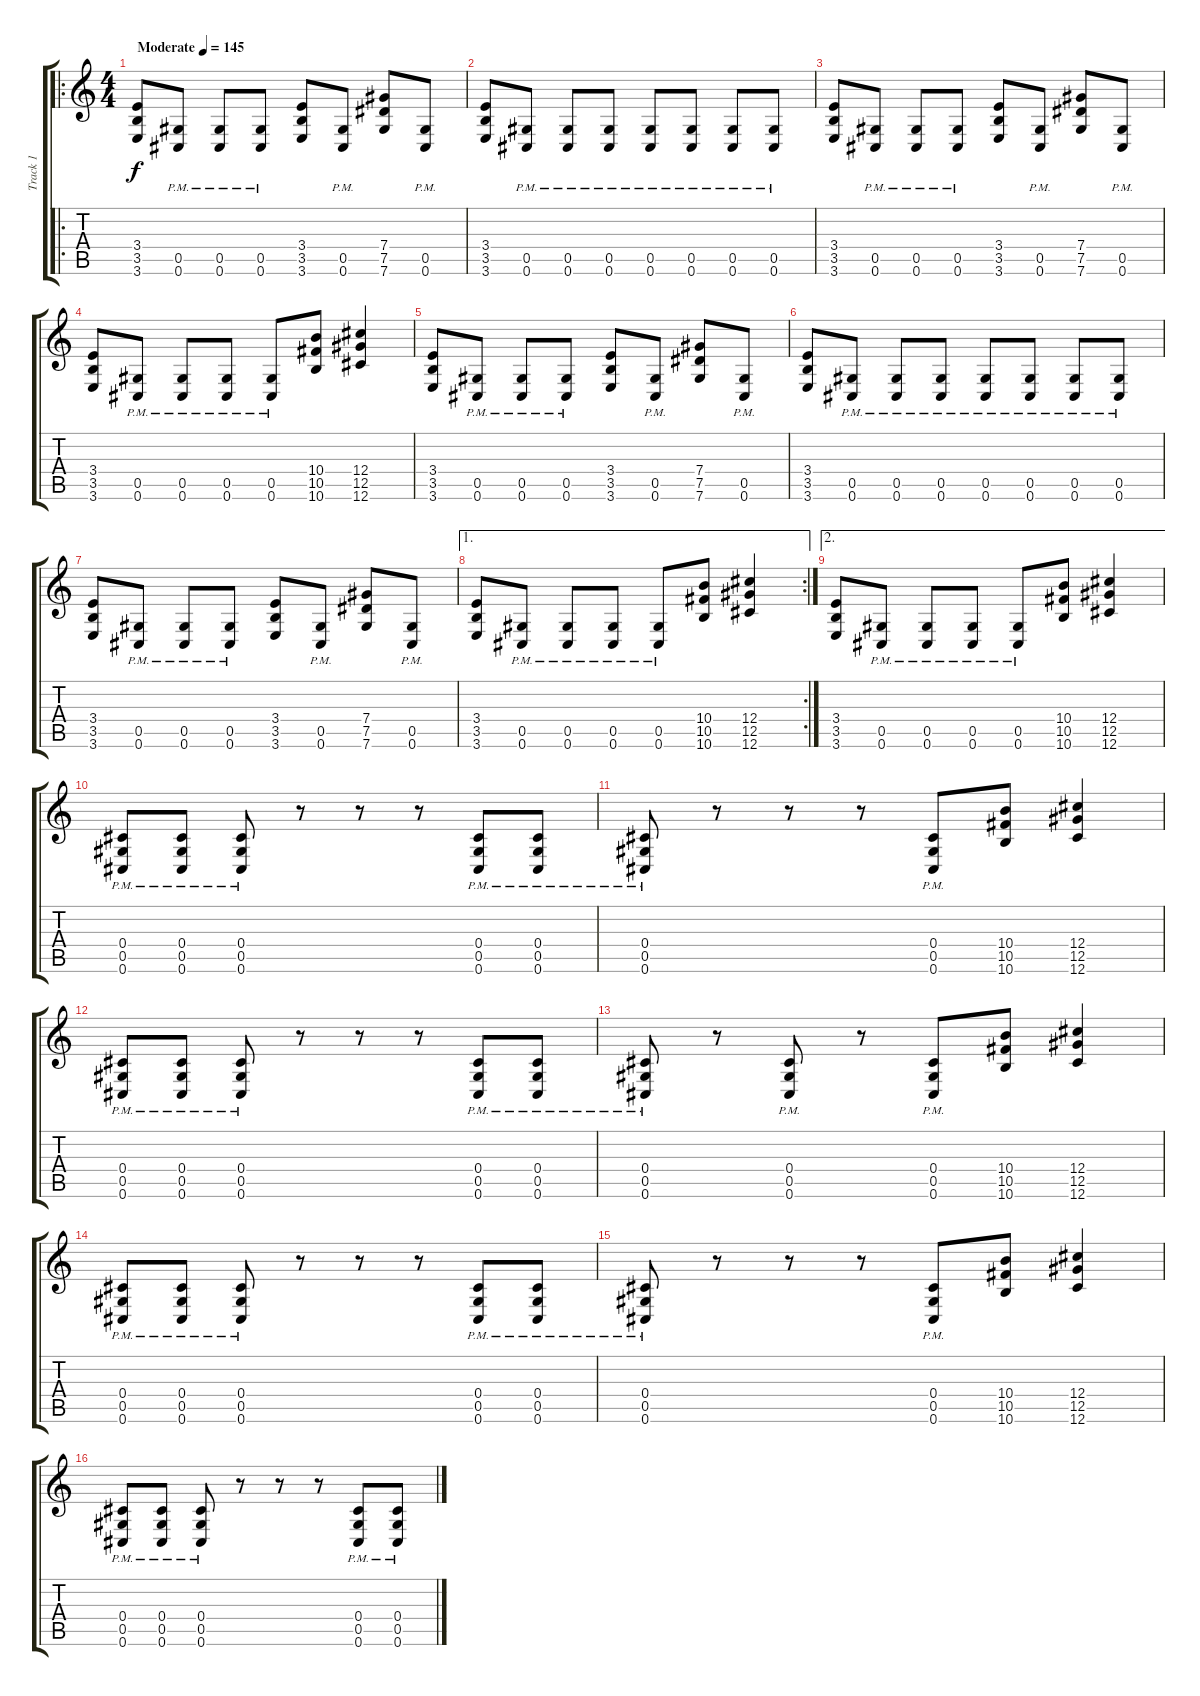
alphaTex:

\track ("Track 1" "Track 1") {instrument distortionguitar}
\staff {score tabs}
\tuning (Eb4 Bb3 Gb3 Db3 Ab2 Db2) {hide}
\ro
\ts (4 4)
\tempo (145 "Moderate")
\clef g2
\ks c
(3.4 3.5 3.6).8{dy f instrument distortionguitar} (0.5{pm} 0.6{pm}).8 (0.5{pm} 0.6{pm}).8 (0.5{pm} 0.6{pm}).8 (3.4 3.5 3.6).8 (0.5{pm} 0.6{pm}).8 (7.4 7.5 7.6).8 (0.5{pm} 0.6{pm}).8 |
(3.4 3.5 3.6).8 (0.5{pm} 0.6{pm}).8 (0.5{pm} 0.6{pm}).8 (0.5{pm} 0.6{pm}).8 (0.5{pm} 0.6{pm}).8 (0.5{pm} 0.6{pm}).8 (0.5{pm} 0.6{pm}).8 (0.5{pm} 0.6{pm}).8 |
(3.4 3.5 3.6).8 (0.5{pm} 0.6{pm}).8 (0.5{pm} 0.6{pm}).8 (0.5{pm} 0.6{pm}).8 (3.4 3.5 3.6).8 (0.5{pm} 0.6{pm}).8 (7.4 7.5 7.6).8 (0.5{pm} 0.6{pm}).8 |
(3.4 3.5 3.6).8 (0.5{pm} 0.6{pm}).8 (0.5{pm} 0.6{pm}).8 (0.5{pm} 0.6{pm}).8 (0.5{pm} 0.6{pm}).8 (10.4 10.5 10.6).8 (12.4 12.5 12.6).4 |
(3.4 3.5 3.6).8 (0.5{pm} 0.6{pm}).8 (0.5{pm} 0.6{pm}).8 (0.5{pm} 0.6{pm}).8 (3.4 3.5 3.6).8 (0.5{pm} 0.6{pm}).8 (7.4 7.5 7.6).8 (0.5{pm} 0.6{pm}).8 |
(3.4 3.5 3.6).8 (0.5{pm} 0.6{pm}).8 (0.5{pm} 0.6{pm}).8 (0.5{pm} 0.6{pm}).8 (0.5{pm} 0.6{pm}).8 (0.5{pm} 0.6{pm}).8 (0.5{pm} 0.6{pm}).8 (0.5{pm} 0.6{pm}).8 |
(3.4 3.5 3.6).8 (0.5{pm} 0.6{pm}).8 (0.5{pm} 0.6{pm}).8 (0.5{pm} 0.6{pm}).8 (3.4 3.5 3.6).8 (0.5{pm} 0.6{pm}).8 (7.4 7.5 7.6).8 (0.5{pm} 0.6{pm}).8 |
\ae 1
\rc 2
(3.4 3.5 3.6).8 (0.5{pm} 0.6{pm}).8 (0.5{pm} 0.6{pm}).8 (0.5{pm} 0.6{pm}).8 (0.5{pm} 0.6{pm}).8 (10.4 10.5 10.6).8 (12.4 12.5 12.6).4 |
\ae 2
(3.4 3.5 3.6).8 (0.5{pm} 0.6{pm}).8 (0.5{pm} 0.6{pm}).8 (0.5{pm} 0.6{pm}).8 (0.5{pm} 0.6{pm}).8 (10.4 10.5 10.6).8 (12.4 12.5 12.6).4 |
(0.4{pm} 0.5{pm} 0.6{pm}).8 (0.4{pm} 0.5{pm} 0.6{pm}).8 (0.4{pm} 0.5{pm} 0.6{pm}).8 r.8 r.8 r.8 (0.4{pm} 0.5{pm} 0.6{pm}).8 (0.4{pm} 0.5{pm} 0.6{pm}).8 |
(0.4{pm} 0.5{pm} 0.6{pm}).8 r.8 r.8 r.8 (0.4{pm} 0.5{pm} 0.6{pm}).8 (10.4 10.5 10.6).8 (12.4 12.5 12.6).4 |
(0.4{pm} 0.5{pm} 0.6{pm}).8 (0.4{pm} 0.5{pm} 0.6{pm}).8 (0.4{pm} 0.5{pm} 0.6{pm}).8 r.8 r.8 r.8 (0.4{pm} 0.5{pm} 0.6{pm}).8 (0.4{pm} 0.5{pm} 0.6{pm}).8 |
(0.4{pm} 0.5{pm} 0.6{pm}).8 r.8 (0.4{pm} 0.5{pm} 0.6{pm}).8 r.8 (0.4{pm} 0.5{pm} 0.6{pm}).8 (10.4 10.5 10.6).8 (12.4 12.5 12.6).4 |
(0.4{pm} 0.5{pm} 0.6{pm}).8 (0.4{pm} 0.5{pm} 0.6{pm}).8 (0.4{pm} 0.5{pm} 0.6{pm}).8 r.8 r.8 r.8 (0.4{pm} 0.5{pm} 0.6{pm}).8 (0.4{pm} 0.5{pm} 0.6{pm}).8 |
(0.4{pm} 0.5{pm} 0.6{pm}).8 r.8 r.8 r.8 (0.4{pm} 0.5{pm} 0.6{pm}).8 (10.4 10.5 10.6).8 (12.4 12.5 12.6).4 |
(0.4{pm} 0.5{pm} 0.6{pm}).8 (0.4{pm} 0.5{pm} 0.6{pm}).8 (0.4{pm} 0.5{pm} 0.6{pm}).8 r.8 r.8 r.8 (0.4{pm} 0.5{pm} 0.6{pm}).8 (0.4{pm} 0.5{pm} 0.6{pm}).8
